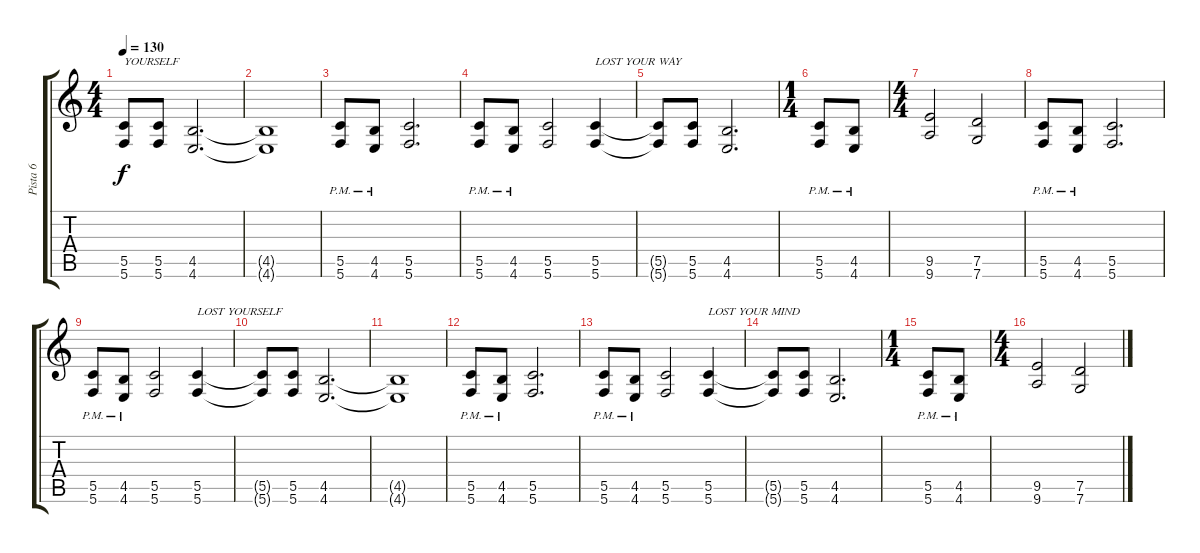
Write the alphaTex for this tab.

\track ("Pista 6" "Pista 6") {instrument distortionguitar}
\staff {score tabs}
\tuning (D4 A3 F3 C3 G2 C2) {hide}
\ts (4 4)
\tempo 130
\clef g2
\ks c
(5.5{t} 5.6{t}).8{txt "YOURSELF" dy f} (5.5 5.6).8 (4.5 4.6).2{d} |
(4.5{t} 4.6{t}).1 |
(5.5{pm} 5.6{pm}).8 (4.5{pm} 4.6{pm}).8 (5.5 5.6).2{d} |
(5.5{pm} 5.6{pm}).8 (4.5{pm} 4.6{pm}).8 (5.5 5.6).2 (5.5 5.6).4{txt "LOST YOUR WAY"} |
(5.5{t} 5.6{t}).8 (5.5 5.6).8 (4.5 4.6).2{d} |
\ts (1 4)
(5.5{pm} 5.6{pm}).8 (4.5{pm} 4.6{pm}).8 |
\ts (4 4)
(9.5 9.6).2 (7.5 7.6).2 |
(5.5{pm} 5.6{pm}).8 (4.5{pm} 4.6{pm}).8 (5.5 5.6).2{d} |
(5.5{pm} 5.6{pm}).8 (4.5{pm} 4.6{pm}).8 (5.5 5.6).2 (5.5 5.6).4{txt "LOST YOURSELF"} |
(5.5{t} 5.6{t}).8 (5.5 5.6).8 (4.5 4.6).2{d} |
(4.5{t} 4.6{t}).1 |
(5.5{pm} 5.6{pm}).8 (4.5{pm} 4.6{pm}).8 (5.5 5.6).2{d} |
(5.5{pm} 5.6{pm}).8 (4.5{pm} 4.6{pm}).8 (5.5 5.6).2 (5.5 5.6).4{txt "LOST YOUR MIND"} |
(5.5{t} 5.6{t}).8 (5.5 5.6).8 (4.5 4.6).2{d} |
\ts (1 4)
(5.5{pm} 5.6{pm}).8 (4.5{pm} 4.6{pm}).8 |
\ts (4 4)
(9.5 9.6).2 (7.5 7.6).2
